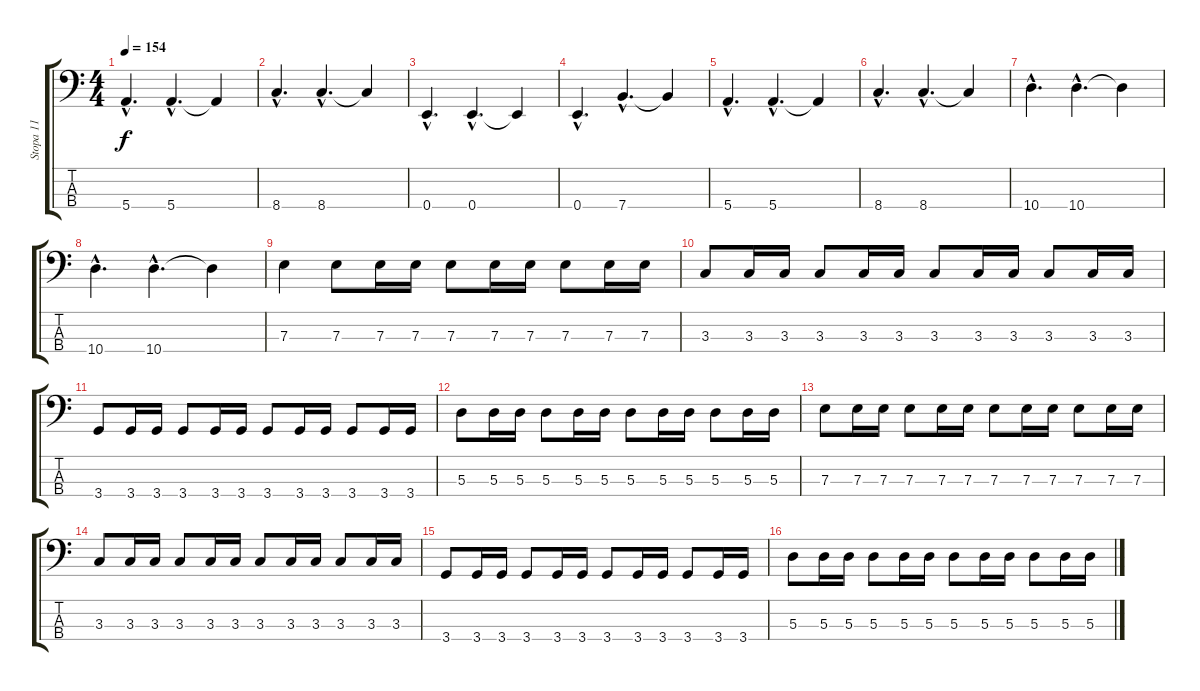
\track ("Stopa 11" "Stopa 11") {instrument electricbassfinger}
\staff {score tabs}
\tuning (G2 D2 A1 E1) {hide}
\ts (4 4)
\tempo 154
\clef f4
\ks c
5.4{hac}.4{d dy f} 5.4{hac}.4{d} 5.4{t}.4 |
8.4{hac}.4{d} 8.4{hac}.4{d} 8.4{t}.4 |
0.4{hac}.4{d} 0.4{hac}.4{d} 0.4{t}.4 |
0.4{hac}.4{d} 7.4{hac}.4{d} 7.4{t}.4 |
5.4{hac}.4{d} 5.4{hac}.4{d} 5.4{t}.4 |
8.4{hac}.4{d} 8.4{hac}.4{d} 8.4{t}.4 |
10.4{hac}.4{d} 10.4{hac}.4{d} 10.4{t}.4 |
10.4{hac}.4{d} 10.4{hac}.4{d} 10.4{t}.4 |
7.3.4 7.3.8 7.3.16 7.3.16 7.3.8 7.3.16 7.3.16 7.3.8 7.3.16 7.3.16 |
3.3.8 3.3.16 3.3.16 3.3.8 3.3.16 3.3.16 3.3.8 3.3.16 3.3.16 3.3.8 3.3.16 3.3.16 |
3.4.8 3.4.16 3.4.16 3.4.8 3.4.16 3.4.16 3.4.8 3.4.16 3.4.16 3.4.8 3.4.16 3.4.16 |
5.3.8 5.3.16 5.3.16 5.3.8 5.3.16 5.3.16 5.3.8 5.3.16 5.3.16 5.3.8 5.3.16 5.3.16 |
7.3.8 7.3.16 7.3.16 7.3.8 7.3.16 7.3.16 7.3.8 7.3.16 7.3.16 7.3.8 7.3.16 7.3.16 |
3.3.8 3.3.16 3.3.16 3.3.8 3.3.16 3.3.16 3.3.8 3.3.16 3.3.16 3.3.8 3.3.16 3.3.16 |
3.4.8 3.4.16 3.4.16 3.4.8 3.4.16 3.4.16 3.4.8 3.4.16 3.4.16 3.4.8 3.4.16 3.4.16 |
5.3.8 5.3.16 5.3.16 5.3.8 5.3.16 5.3.16 5.3.8 5.3.16 5.3.16 5.3.8 5.3.16 5.3.16
